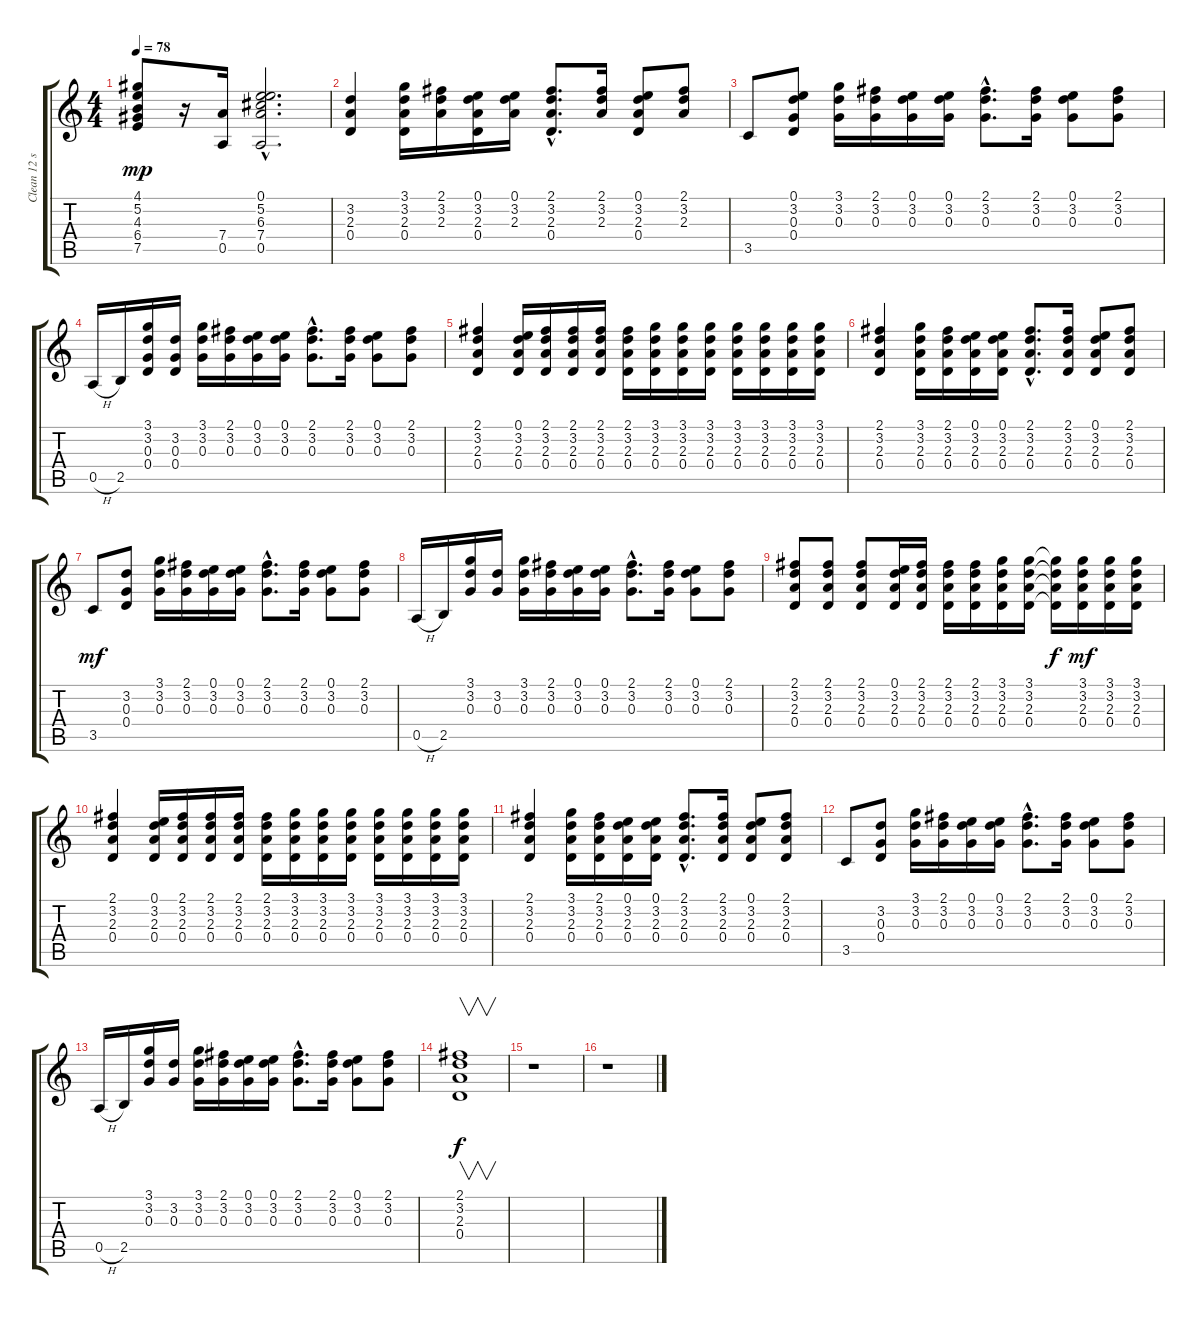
\track ("Clean 12 string electric guitar" "Clean 12 s") {instrument electricguitarclean}
\staff {score tabs}
\tuning (E4 B3 G3 D3 A2 E2) {hide}
\ts (4 4)
\tempo 78
\clef g2
\ks c
(4.1 5.2 4.3 6.4 7.5).8{dy mp} r.16 (7.4 0.5).16 (0.1{hac} 5.2{hac} 6.3{hac} 7.4{hac} 0.5{hac}).2{d} |
(3.2 2.3 0.4).4 (3.1 3.2 2.3 0.4).16 (2.1 3.2 2.3).16 (0.1 3.2 2.3 0.4).16 (0.1 3.2 2.3).16 (2.1{hac} 3.2{hac} 2.3{hac} 0.4{hac}).8{d} (2.1 3.2 2.3).16 (0.1 3.2 2.3 0.4).8 (2.1 3.2 2.3).8 |
3.5.8 (0.1 3.2 0.3 0.4).8 (3.1 3.2 0.3).16 (2.1 3.2 0.3).16 (0.1 3.2 0.3).16 (0.1 3.2 0.3).16 (2.1{hac} 3.2{hac} 0.3{hac}).8{d} (2.1 3.2 0.3).16 (0.1 3.2 0.3).8 (2.1 3.2 0.3).8 |
0.5{h}.16 2.5.16 (3.1 3.2 0.3 0.4).16 (3.2 0.3 0.4).16 (3.1 3.2 0.3).16 (2.1 3.2 0.3).16 (0.1 3.2 0.3).16 (0.1 3.2 0.3).16 (2.1{hac} 3.2{hac} 0.3{hac}).8{d} (2.1 3.2 0.3).16 (0.1 3.2 0.3).8 (2.1 3.2 0.3).8 |
(2.1 3.2 2.3 0.4).4 (0.1 3.2 2.3 0.4).16 (2.1 3.2 2.3 0.4).16 (2.1 3.2 2.3 0.4).16 (2.1 3.2 2.3 0.4).16 (2.1 3.2 2.3 0.4).16 (3.1 3.2 2.3 0.4).16 (3.1 3.2 2.3 0.4).16 (3.1 3.2 2.3 0.4).16 (3.1 3.2 2.3 0.4).16 (3.1 3.2 2.3 0.4).16 (3.1 3.2 2.3 0.4).16 (3.1 3.2 2.3 0.4).16 |
(2.1 3.2 2.3 0.4).4 (3.1 3.2 2.3 0.4).16 (2.1 3.2 2.3 0.4).16 (0.1 3.2 2.3 0.4).16 (0.1 3.2 2.3 0.4).16 (2.1{hac} 3.2{hac} 2.3{hac} 0.4{hac}).8{d} (2.1 3.2 2.3 0.4).16 (0.1 3.2 2.3 0.4).8 (2.1 3.2 2.3 0.4).8 |
3.5.8{dy mf} (3.2 0.3 0.4).8 (3.1 3.2 0.3).16 (2.1 3.2 0.3).16 (0.1 3.2 0.3).16 (0.1 3.2 0.3).16 (2.1{hac} 3.2{hac} 0.3{hac}).8{d} (2.1 3.2 0.3).16 (0.1 3.2 0.3).8 (2.1 3.2 0.3).8 |
0.5{h}.16 2.5.16 (3.1 3.2 0.3).16 (3.2 0.3).16 (3.1 3.2 0.3).16 (2.1 3.2 0.3).16 (0.1 3.2 0.3).16 (0.1 3.2 0.3).16 (2.1{hac} 3.2{hac} 0.3{hac}).8{d} (2.1 3.2 0.3).16 (0.1 3.2 0.3).8 (2.1 3.2 0.3).8 |
(2.1 3.2 2.3 0.4).8 (2.1 3.2 2.3 0.4).8 (2.1 3.2 2.3 0.4).8 (0.1 3.2 2.3 0.4).16 (2.1 3.2 2.3 0.4).16 (2.1 3.2 2.3 0.4).16 (2.1 3.2 2.3 0.4).16 (3.1 3.2 2.3 0.4).16 (3.1 3.2 2.3 0.4).16 (3.1{t} 3.2{t} 2.3{t} 0.4{t}).16{dy f} (3.1 3.2 2.3 0.4).16{dy mf} (3.1 3.2 2.3 0.4).16 (3.1 3.2 2.3 0.4).16 |
(2.1 3.2 2.3 0.4).4 (0.1 3.2 2.3 0.4).16 (2.1 3.2 2.3 0.4).16 (2.1 3.2 2.3 0.4).16 (2.1 3.2 2.3 0.4).16 (2.1 3.2 2.3 0.4).16 (3.1 3.2 2.3 0.4).16 (3.1 3.2 2.3 0.4).16 (3.1 3.2 2.3 0.4).16 (3.1 3.2 2.3 0.4).16 (3.1 3.2 2.3 0.4).16 (3.1 3.2 2.3 0.4).16 (3.1 3.2 2.3 0.4).16 |
(2.1 3.2 2.3 0.4).4 (3.1 3.2 2.3 0.4).16 (2.1 3.2 2.3 0.4).16 (0.1 3.2 2.3 0.4).16 (0.1 3.2 2.3 0.4).16 (2.1{hac} 3.2{hac} 2.3{hac} 0.4{hac}).8{d} (2.1 3.2 2.3 0.4).16 (0.1 3.2 2.3 0.4).8 (2.1 3.2 2.3 0.4).8 |
3.5.8 (3.2 0.3 0.4).8 (3.1 3.2 0.3).16 (2.1 3.2 0.3).16 (0.1 3.2 0.3).16 (0.1 3.2 0.3).16 (2.1{hac} 3.2{hac} 0.3{hac}).8{d} (2.1 3.2 0.3).16 (0.1 3.2 0.3).8 (2.1 3.2 0.3).8 |
0.5{h}.16 2.5.16 (3.1 3.2 0.3).16 (3.2 0.3).16 (3.1 3.2 0.3).16 (2.1 3.2 0.3).16 (0.1 3.2 0.3).16 (0.1 3.2 0.3).16 (2.1{hac} 3.2{hac} 0.3{hac}).8{d} (2.1 3.2 0.3).16 (0.1 3.2 0.3).8 (2.1 3.2 0.3).8 |
(2.1 3.2 2.3 0.4).1{v dy f} |
r.1 |
r.1
